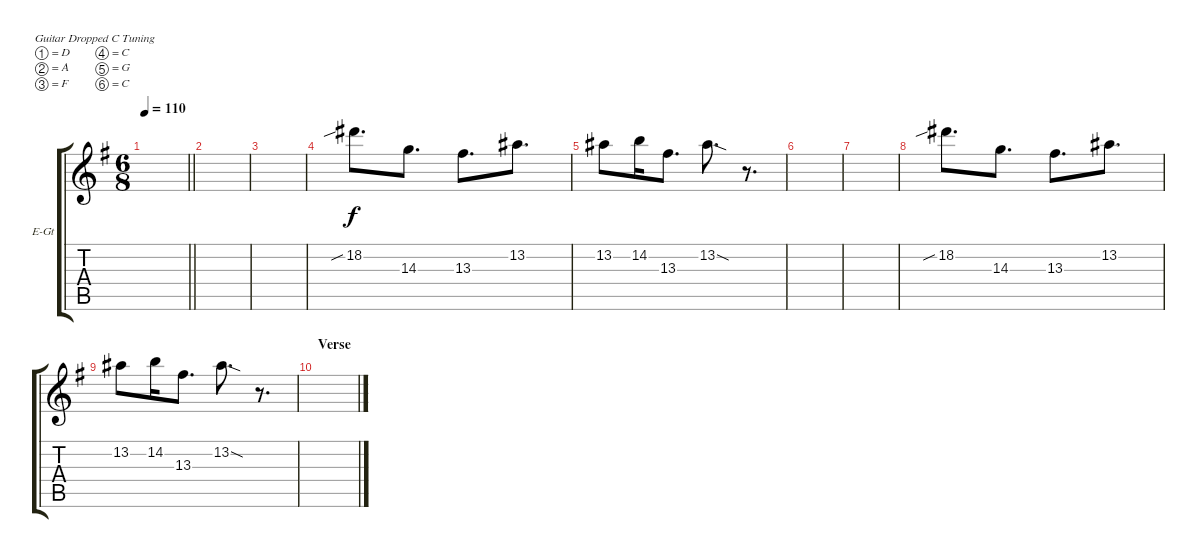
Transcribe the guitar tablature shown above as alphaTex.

\bracketExtendMode groupsimilarinstruments
\firstSystemTrackNameOrientation horizontal
\otherSystemsTrackNameOrientation horizontal
\track ("Lead Overdub" "E-Gt") {instrument distortionguitar}
\staff {score tabs}
\tuning (D4 A3 F3 C3 G2 C2)
\ts (6 8)
\tempo 110
\clef g2
\scale
0.333333
\barLineRight lightlight
\ks eminor
|
\scale
0.333333 |
\scale
0.333333 |
18.2{sib}.8{d} 14.3.8{d} 13.3.8{d} 13.2.8{d} |
13.2.8 14.2.16 13.3.8{d} 13.2{sod}.8{d} r.8{d} |
|
|
18.2{sib}.8{d} 14.3.8{d} 13.3.8{d} 13.2.8{d} |
13.2.8 14.2.16 13.3.8{d} 13.2{sod}.8{d} r.8{d} |
\section ("" "Verse")
